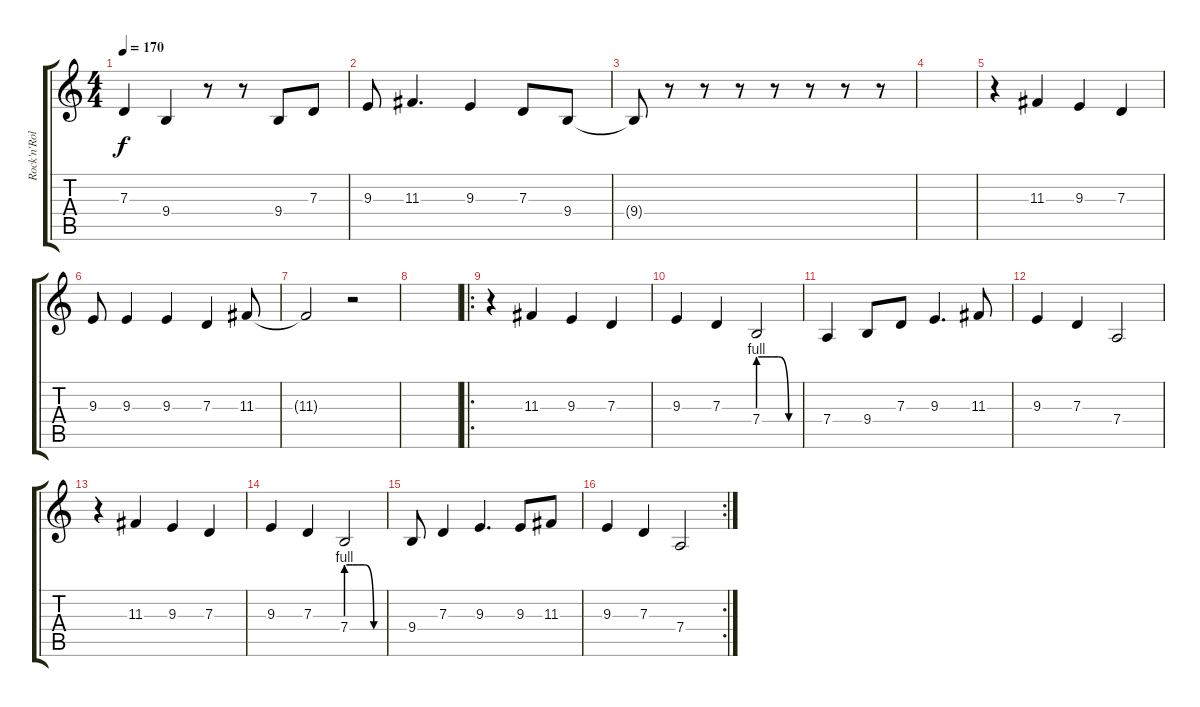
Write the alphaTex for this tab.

\track ("Rock'n'Rolf" "Rock'n'Rol") {instrument lead2sawtooth}
\staff {score tabs}
\tuning (E4 B3 G3 D3 A2 E2) {hide}
\ts (4 4)
\tempo 170
\clef g2
\ks c
7.3.4{dy f} 9.4.4 r.8 r.8 9.4.8 7.3.8 |
9.3.8 11.3.4{d} 9.3.4 7.3.8 9.4.8 |
9.4{t}.8 r.8 r.8 r.8 r.8 r.8 r.8 r.8 |
|
r.4 11.3.4 9.3.4 7.3.4 |
9.3.8 9.3.4 9.3.4 7.3.4 11.3.8 |
11.3{t}.2 r.2 |
|
\ro
r.4 11.3.4 9.3.4 7.3.4 |
9.3.4 7.3.4 7.4{be (custom 0 4 10 4 20 4 30 4 45 0 60 0)}.2 |
7.4.4 9.4.8 7.3.8 9.3.4{d} 11.3.8 |
9.3.4 7.3.4 7.4.2 |
r.4 11.3.4 9.3.4 7.3.4 |
9.3.4 7.3.4 7.4{be (custom 0 4 10 4 20 4 30 4 45 0 60 0)}.2 |
9.4.8 7.3.4 9.3.4{d} 9.3.8 11.3.8 |
\rc 2
9.3.4 7.3.4 7.4.2
